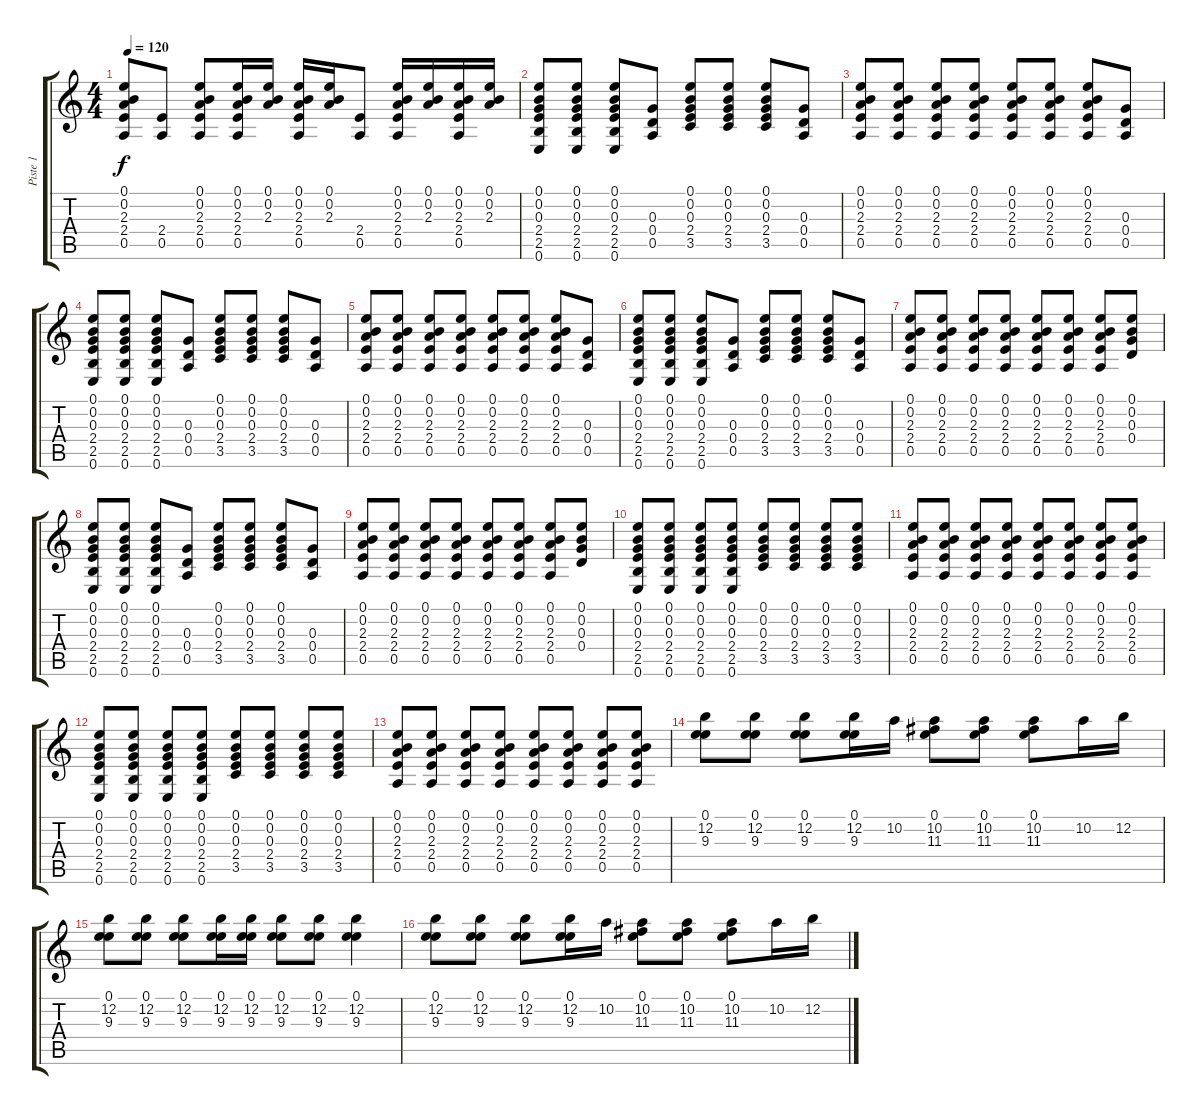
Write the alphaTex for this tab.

\track ("Piste 1" "Piste 1") {instrument distortionguitar}
\staff {score tabs}
\tuning (E4 B3 G3 D3 A2 E2) {hide}
\ts (4 4)
\tempo 120
\clef g2
\ks c
(0.1 0.2 2.3 2.4 0.5).8{dy f} (2.4 0.5).8 (0.1 0.2 2.3 2.4 0.5).8 (0.1 0.2 2.3 2.4 0.5).16 (0.1 0.2 2.3).16 (0.1 0.2 2.3 2.4 0.5).16 (0.1 0.2 2.3).16 (2.4 0.5).8 (0.1 0.2 2.3 2.4 0.5).16 (0.1 0.2 2.3).16 (0.1 0.2 2.3 2.4 0.5).16 (0.1 0.2 2.3).16 |
(0.1 0.2 0.3 2.4 2.5 0.6).8 (0.1 0.2 0.3 2.4 2.5 0.6).8 (0.1 0.2 0.3 2.4 2.5 0.6).8 (0.3 0.4 0.5).8 (0.1 0.2 0.3 2.4 3.5).8 (0.1 0.2 0.3 2.4 3.5).8 (0.1 0.2 0.3 2.4 3.5).8 (0.3 0.4 0.5).8 |
(0.1 0.2 2.3 2.4 0.5).8 (0.1 0.2 2.3 2.4 0.5).8 (0.1 0.2 2.3 2.4 0.5).8 (0.1 0.2 2.3 2.4 0.5).8 (0.1 0.2 2.3 2.4 0.5).8 (0.1 0.2 2.3 2.4 0.5).8 (0.1 0.2 2.3 2.4 0.5).8 (0.3 0.4 0.5).8 |
(0.1 0.2 0.3 2.4 2.5 0.6).8 (0.1 0.2 0.3 2.4 2.5 0.6).8 (0.1 0.2 0.3 2.4 2.5 0.6).8 (0.3 0.4 0.5).8 (0.1 0.2 0.3 2.4 3.5).8 (0.1 0.2 0.3 2.4 3.5).8 (0.1 0.2 0.3 2.4 3.5).8 (0.3 0.4 0.5).8 |
(0.1 0.2 2.3 2.4 0.5).8 (0.1 0.2 2.3 2.4 0.5).8 (0.1 0.2 2.3 2.4 0.5).8 (0.1 0.2 2.3 2.4 0.5).8 (0.1 0.2 2.3 2.4 0.5).8 (0.1 0.2 2.3 2.4 0.5).8 (0.1 0.2 2.3 2.4 0.5).8 (0.3 0.4 0.5).8 |
(0.1 0.2 0.3 2.4 2.5 0.6).8 (0.1 0.2 0.3 2.4 2.5 0.6).8 (0.1 0.2 0.3 2.4 2.5 0.6).8 (0.3 0.4 0.5).8 (0.1 0.2 0.3 2.4 3.5).8 (0.1 0.2 0.3 2.4 3.5).8 (0.1 0.2 0.3 2.4 3.5).8 (0.3 0.4 0.5).8 |
(0.1 0.2 2.3 2.4 0.5).8 (0.1 0.2 2.3 2.4 0.5).8 (0.1 0.2 2.3 2.4 0.5).8 (0.1 0.2 2.3 2.4 0.5).8 (0.1 0.2 2.3 2.4 0.5).8 (0.1 0.2 2.3 2.4 0.5).8 (0.1 0.2 2.3 2.4 0.5).8 (0.1 0.2 0.3 0.4).8 |
(0.1 0.2 0.3 2.4 2.5 0.6).8 (0.1 0.2 0.3 2.4 2.5 0.6).8 (0.1 0.2 0.3 2.4 2.5 0.6).8 (0.3 0.4 0.5).8 (0.1 0.2 0.3 2.4 3.5).8 (0.1 0.2 0.3 2.4 3.5).8 (0.1 0.2 0.3 2.4 3.5).8 (0.3 0.4 0.5).8 |
(0.1 0.2 2.3 2.4 0.5).8 (0.1 0.2 2.3 2.4 0.5).8 (0.1 0.2 2.3 2.4 0.5).8 (0.1 0.2 2.3 2.4 0.5).8 (0.1 0.2 2.3 2.4 0.5).8 (0.1 0.2 2.3 2.4 0.5).8 (0.1 0.2 2.3 2.4 0.5).8 (0.1 0.2 0.3 0.4).8 |
(0.1 0.2 0.3 2.4 2.5 0.6).8 (0.1 0.2 0.3 2.4 2.5 0.6).8 (0.1 0.2 0.3 2.4 2.5 0.6).8 (0.1 0.2 0.3 2.4 2.5 0.6).8 (0.1 0.2 0.3 2.4 3.5).8 (0.1 0.2 0.3 2.4 3.5).8 (0.1 0.2 0.3 2.4 3.5).8 (0.1 0.2 0.3 2.4 3.5).8 |
(0.1 0.2 2.3 2.4 0.5).8 (0.1 0.2 2.3 2.4 0.5).8 (0.1 0.2 2.3 2.4 0.5).8 (0.1 0.2 2.3 2.4 0.5).8 (0.1 0.2 2.3 2.4 0.5).8 (0.1 0.2 2.3 2.4 0.5).8 (0.1 0.2 2.3 2.4 0.5).8 (0.1 0.2 2.3 2.4 0.5).8 |
(0.1 0.2 0.3 2.4 2.5 0.6).8 (0.1 0.2 0.3 2.4 2.5 0.6).8 (0.1 0.2 0.3 2.4 2.5 0.6).8 (0.1 0.2 0.3 2.4 2.5 0.6).8 (0.1 0.2 0.3 2.4 3.5).8 (0.1 0.2 0.3 2.4 3.5).8 (0.1 0.2 0.3 2.4 3.5).8 (0.1 0.2 0.3 2.4 3.5).8 |
(0.1 0.2 2.3 2.4 0.5).8 (0.1 0.2 2.3 2.4 0.5).8 (0.1 0.2 2.3 2.4 0.5).8 (0.1 0.2 2.3 2.4 0.5).8 (0.1 0.2 2.3 2.4 0.5).8 (0.1 0.2 2.3 2.4 0.5).8 (0.1 0.2 2.3 2.4 0.5).8 (0.1 0.2 2.3 2.4 0.5).8 |
(0.1 12.2 9.3).8 (0.1 12.2 9.3).8 (0.1 12.2 9.3).8 (0.1 12.2 9.3).16 10.2.16 (0.1 10.2 11.3).8 (0.1 10.2 11.3).8 (0.1 10.2 11.3).8 10.2.16 12.2.16 |
(0.1 12.2 9.3).8 (0.1 12.2 9.3).8 (0.1 12.2 9.3).8 (0.1 12.2 9.3).16 (0.1 12.2 9.3).16 (0.1 12.2 9.3).8 (0.1 12.2 9.3).8 (0.1 12.2 9.3).4 |
(0.1 12.2 9.3).8 (0.1 12.2 9.3).8 (0.1 12.2 9.3).8 (0.1 12.2 9.3).16 10.2.16 (0.1 10.2 11.3).8 (0.1 10.2 11.3).8 (0.1 10.2 11.3).8 10.2.16 12.2.16
